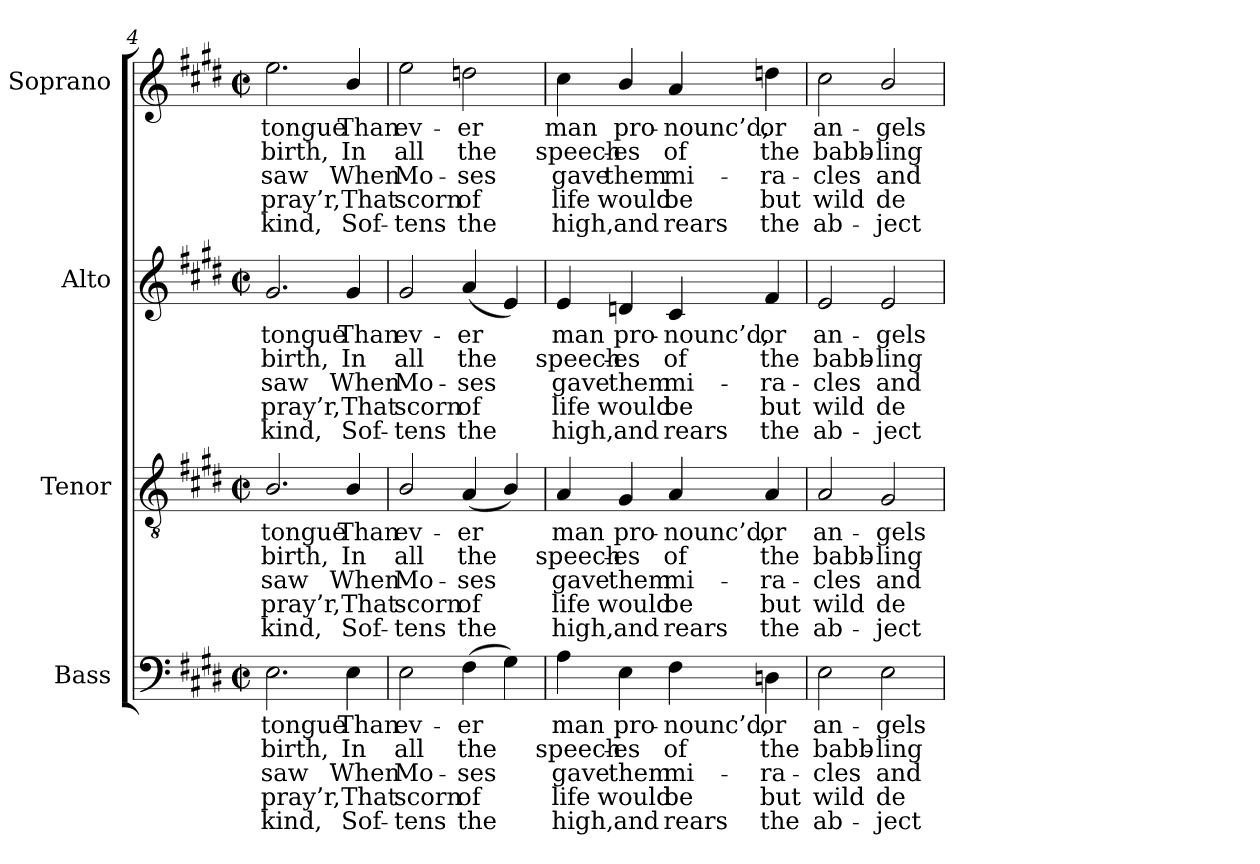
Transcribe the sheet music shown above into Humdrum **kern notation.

**kern	**text	**text	**text	**text	**text	**kern	**text	**text	**text	**text	**text	**kern	**text	**text	**text	**text	**text	**kern	**text	**text	**text	**text	**text
*part4	*part4	*part4	*part4	*part4	*part4	*part3	*part3	*part3	*part3	*part3	*part3	*part2	*part2	*part2	*part2	*part2	*part2	*part1	*part1	*part1	*part1	*part1	*part1
*staff4	*staff4	*staff4	*staff4	*staff4	*staff4	*staff3	*staff3	*staff3	*staff3	*staff3	*staff3	*staff2	*staff2	*staff2	*staff2	*staff2	*staff2	*staff1	*staff1	*staff1	*staff1	*staff1	*staff1
*I"Bass	*	*	*	*	*	*I"Tenor	*	*	*	*	*	*I"Alto	*	*	*	*	*	*I"Soprano	*	*	*	*	*
*I'B.	*	*	*	*	*	*I'T.	*	*	*	*	*	*I'A.	*	*	*	*	*	*I'S.	*	*	*	*	*
*clefF4	*	*	*	*	*	*clefGv2	*	*	*	*	*	*clefG2	*	*	*	*	*	*clefG2	*	*	*	*	*
*	*	*	*	*	*	*ITrd7c12	*	*	*	*	*	*	*	*	*	*	*	*	*	*	*	*	*
*k[f#c#g#d#]	*	*	*	*	*	*k[f#c#g#d#]	*	*	*	*	*	*k[f#c#g#d#]	*	*	*	*	*	*k[f#c#g#d#]	*	*	*	*	*
*E:	*	*	*	*	*	*E:	*	*	*	*	*	*E:	*	*	*	*	*	*E:	*	*	*	*	*
*M2/2	*	*	*	*	*	*M2/2	*	*	*	*	*	*M2/2	*	*	*	*	*	*M2/2	*	*	*	*	*
*met(c|)	*	*	*	*	*	*met(c|)	*	*	*	*	*	*met(c|)	*	*	*	*	*	*met(c|)	*	*	*	*	*
=4	=4	=4	=4	=4	=4	=4	=4	=4	=4	=4	=4	=4	=4	=4	=4	=4	=4	=4	=4	=4	=4	=4	=4
!	!LO:LY:b:color=#000000	!LO:LY:b:color=#000000	!LO:LY:b:color=#000000	!LO:LY:b:color=#000000	!LO:LY:b:color=#000000	!	!	!	!	!	!	!	!	!	!	!	!	!	!	!	!	!	!
!	!	!	!	!	!	!	!LO:LY:b:color=#000000	!LO:LY:b:color=#000000	!LO:LY:b:color=#000000	!LO:LY:b:color=#000000	!LO:LY:b:color=#000000	!	!	!	!	!	!	!	!	!	!	!	!
!	!	!	!	!	!	!	!	!	!	!	!	!	!LO:LY:b:color=#000000	!LO:LY:b:color=#000000	!LO:LY:b:color=#000000	!LO:LY:b:color=#000000	!LO:LY:b:color=#000000	!	!	!	!	!	!
!	!	!	!	!	!	!	!	!	!	!	!	!	!	!	!	!	!	!	!LO:LY:b:color=#000000	!LO:LY:b:color=#000000	!LO:LY:b:color=#000000	!LO:LY:b:color=#000000	!LO:LY:b:color=#000000
2.Ei\	tongue	birth,	saw	pray’r,	kind,	2.BBi/	tongue	birth,	saw	pray’r,	kind,	2.g#i/	tongue	birth,	saw	pray’r,	kind,	2.eei\	tongue	birth,	saw	pray’r,	kind,
!	!LO:LY:b:color=#000000	!LO:LY:b:color=#000000	!LO:LY:b:color=#000000	!LO:LY:b:color=#000000	!LO:LY:b:color=#000000	!	!	!	!	!	!	!	!	!	!	!	!	!	!	!	!	!	!
!	!	!	!	!	!	!	!LO:LY:b:color=#000000	!LO:LY:b:color=#000000	!LO:LY:b:color=#000000	!LO:LY:b:color=#000000	!LO:LY:b:color=#000000	!	!	!	!	!	!	!	!	!	!	!	!
!	!	!	!	!	!	!	!	!	!	!	!	!	!LO:LY:b:color=#000000	!LO:LY:b:color=#000000	!LO:LY:b:color=#000000	!LO:LY:b:color=#000000	!LO:LY:b:color=#000000	!	!	!	!	!	!
!	!	!	!	!	!	!	!	!	!	!	!	!	!	!	!	!	!	!	!LO:LY:b:color=#000000	!LO:LY:b:color=#000000	!LO:LY:b:color=#000000	!LO:LY:b:color=#000000	!LO:LY:b:color=#000000
4Ei\	Than	In	When	That	Sof-	4BBi/	Than	In	When	That	Sof-	4g#i/	Than	In	When	That	Sof-	4bi/	Than	In	When	That	Sof-
=5	=5	=5	=5	=5	=5	=5	=5	=5	=5	=5	=5	=5	=5	=5	=5	=5	=5	=5	=5	=5	=5	=5	=5
!	!LO:LY:b:color=#000000	!LO:LY:b:color=#000000	!LO:LY:b:color=#000000	!LO:LY:b:color=#000000	!LO:LY:b:color=#000000	!	!	!	!	!	!	!	!	!	!	!	!	!	!	!	!	!	!
!	!	!	!	!	!	!	!LO:LY:b:color=#000000	!LO:LY:b:color=#000000	!LO:LY:b:color=#000000	!LO:LY:b:color=#000000	!LO:LY:b:color=#000000	!	!	!	!	!	!	!	!	!	!	!	!
!	!	!	!	!	!	!	!	!	!	!	!	!	!LO:LY:b:color=#000000	!LO:LY:b:color=#000000	!LO:LY:b:color=#000000	!LO:LY:b:color=#000000	!LO:LY:b:color=#000000	!	!	!	!	!	!
!	!	!	!	!	!	!	!	!	!	!	!	!	!	!	!	!	!	!	!LO:LY:b:color=#000000	!LO:LY:b:color=#000000	!LO:LY:b:color=#000000	!LO:LY:b:color=#000000	!LO:LY:b:color=#000000
2Ei\	ev-	all	-Mo-	-scorn	tens	2BBi/	ev-	all	-Mo-	-scorn	tens	2g#i/	ev-	all	-Mo-	-scorn	tens	2eei\	ev-	all	-Mo-	-scorn	tens
!	!LO:LY:b:color=#000000	!LO:LY:b:color=#000000	!LO:LY:b:color=#000000	!LO:LY:b:color=#000000	!LO:LY:b:color=#000000	!	!	!	!	!	!	!	!	!	!	!	!	!	!	!	!	!	!
!	!	!	!	!	!	!	!LO:LY:b:color=#000000	!LO:LY:b:color=#000000	!LO:LY:b:color=#000000	!LO:LY:b:color=#000000	!LO:LY:b:color=#000000	!	!	!	!	!	!	!	!	!	!	!	!
!	!	!	!	!	!	!	!	!	!	!	!	!	!LO:LY:b:color=#000000	!LO:LY:b:color=#000000	!LO:LY:b:color=#000000	!LO:LY:b:color=#000000	!LO:LY:b:color=#000000	!	!	!	!	!	!
!	!	!	!	!	!	!	!	!	!	!	!	!	!	!	!	!	!	!	!LO:LY:b:color=#000000	!LO:LY:b:color=#000000	!LO:LY:b:color=#000000	!LO:LY:b:color=#000000	!LO:LY:b:color=#000000
(4F#i\	-er	the	ses	of	the	(4AAi/	-er	the	ses	of	the	(4ai/	-er	the	ses	of	the	2ddni\	-er	the	ses	of	the
4G#i\)	.	.	.	.	.	4BBi/)	.	.	.	.	.	4ei/)	.	.	.	.	.	.	.	.	.	.	.
!!LO:LB:g=z
=6	=6	=6	=6	=6	=6	=6	=6	=6	=6	=6	=6	=6	=6	=6	=6	=6	=6	=6	=6	=6	=6	=6	=6
!	!LO:LY:b:color=#000000	!LO:LY:b:color=#000000	!LO:LY:b:color=#000000	!LO:LY:b:color=#000000	!LO:LY:b:color=#000000	!	!	!	!	!	!	!	!	!	!	!	!	!	!	!	!	!	!
!	!	!	!	!	!	!	!LO:LY:b:color=#000000	!LO:LY:b:color=#000000	!LO:LY:b:color=#000000	!LO:LY:b:color=#000000	!LO:LY:b:color=#000000	!	!	!	!	!	!	!	!	!	!	!	!
!	!	!	!	!	!	!	!	!	!	!	!	!	!LO:LY:b:color=#000000	!LO:LY:b:color=#000000	!LO:LY:b:color=#000000	!LO:LY:b:color=#000000	!LO:LY:b:color=#000000	!	!	!	!	!	!
!	!	!	!	!	!	!	!	!	!	!	!	!	!	!	!	!	!	!	!LO:LY:b:color=#000000	!LO:LY:b:color=#000000	!LO:LY:b:color=#000000	!LO:LY:b:color=#000000	!LO:LY:b:color=#000000
4Ai\	man	speech-	gave	life	high,	4AAi/	man	speech-	gave	life	high,	4ei/	man	speech-	gave	life	high,	4cc#i\	man	speech-	gave	life	high,
!	!LO:LY:b:color=#000000	!LO:LY:b:color=#000000	!LO:LY:b:color=#000000	!LO:LY:b:color=#000000	!LO:LY:b:color=#000000	!	!	!	!	!	!	!	!	!	!	!	!	!	!	!	!	!	!
!	!	!	!	!	!	!	!LO:LY:b:color=#000000	!LO:LY:b:color=#000000	!LO:LY:b:color=#000000	!LO:LY:b:color=#000000	!LO:LY:b:color=#000000	!	!	!	!	!	!	!	!	!	!	!	!
!	!	!	!	!	!	!	!	!	!	!	!	!	!LO:LY:b:color=#000000	!LO:LY:b:color=#000000	!LO:LY:b:color=#000000	!LO:LY:b:color=#000000	!LO:LY:b:color=#000000	!	!	!	!	!	!
!	!	!	!	!	!	!	!	!	!	!	!	!	!	!	!	!	!	!	!LO:LY:b:color=#000000	!LO:LY:b:color=#000000	!LO:LY:b:color=#000000	!LO:LY:b:color=#000000	!LO:LY:b:color=#000000
4Ei\	pro-	-es	them	would	and	4GG#i/	pro-	-es	them	would	and	4dni/	pro-	-es	them	would	and	4bi/	pro-	-es	them	would	and
!	!LO:LY:b:color=#000000	!LO:LY:b:color=#000000	!LO:LY:b:color=#000000	!LO:LY:b:color=#000000	!LO:LY:b:color=#000000	!	!	!	!	!	!	!	!	!	!	!	!	!	!	!	!	!	!
!	!	!	!	!	!	!	!LO:LY:b:color=#000000	!LO:LY:b:color=#000000	!LO:LY:b:color=#000000	!LO:LY:b:color=#000000	!LO:LY:b:color=#000000	!	!	!	!	!	!	!	!	!	!	!	!
!	!	!	!	!	!	!	!	!	!	!	!	!	!LO:LY:b:color=#000000	!LO:LY:b:color=#000000	!LO:LY:b:color=#000000	!LO:LY:b:color=#000000	!LO:LY:b:color=#000000	!	!	!	!	!	!
!	!	!	!	!	!	!	!	!	!	!	!	!	!	!	!	!	!	!	!LO:LY:b:color=#000000	!LO:LY:b:color=#000000	!LO:LY:b:color=#000000	!LO:LY:b:color=#000000	!LO:LY:b:color=#000000
4F#i\	-nounc’d,	of	mi-	-be	rears	4AAi/	-nounc’d,	of	mi-	-be	rears	4c#i/	-nounc’d,	of	mi-	-be	rears	4ai/	-nounc’d,	of	mi-	-be	rears
!	!LO:LY:b:color=#000000	!LO:LY:b:color=#000000	!LO:LY:b:color=#000000	!LO:LY:b:color=#000000	!LO:LY:b:color=#000000	!	!	!	!	!	!	!	!	!	!	!	!	!	!	!	!	!	!
!	!	!	!	!	!	!	!LO:LY:b:color=#000000	!LO:LY:b:color=#000000	!LO:LY:b:color=#000000	!LO:LY:b:color=#000000	!LO:LY:b:color=#000000	!	!	!	!	!	!	!	!	!	!	!	!
!	!	!	!	!	!	!	!	!	!	!	!	!	!LO:LY:b:color=#000000	!LO:LY:b:color=#000000	!LO:LY:b:color=#000000	!LO:LY:b:color=#000000	!LO:LY:b:color=#000000	!	!	!	!	!	!
!	!	!	!	!	!	!	!	!	!	!	!	!	!	!	!	!	!	!	!LO:LY:b:color=#000000	!LO:LY:b:color=#000000	!LO:LY:b:color=#000000	!LO:LY:b:color=#000000	!LO:LY:b:color=#000000
4Dni\	or	the	ra-	-but	the	4AAi/	or	the	ra-	-but	the	4f#i/	or	the	ra-	-but	the	4ddni\	or	the	ra-	-but	the
=7	=7	=7	=7	=7	=7	=7	=7	=7	=7	=7	=7	=7	=7	=7	=7	=7	=7	=7	=7	=7	=7	=7	=7
!	!LO:LY:b:color=#000000	!LO:LY:b:color=#000000	!LO:LY:b:color=#000000	!LO:LY:b:color=#000000	!LO:LY:b:color=#000000	!	!	!	!	!	!	!	!	!	!	!	!	!	!	!	!	!	!
!	!	!	!	!	!	!	!LO:LY:b:color=#000000	!LO:LY:b:color=#000000	!LO:LY:b:color=#000000	!LO:LY:b:color=#000000	!LO:LY:b:color=#000000	!	!	!	!	!	!	!	!	!	!	!	!
!	!	!	!	!	!	!	!	!	!	!	!	!	!LO:LY:b:color=#000000	!LO:LY:b:color=#000000	!LO:LY:b:color=#000000	!LO:LY:b:color=#000000	!LO:LY:b:color=#000000	!	!	!	!	!	!
!	!	!	!	!	!	!	!	!	!	!	!	!	!	!	!	!	!	!	!LO:LY:b:color=#000000	!LO:LY:b:color=#000000	!LO:LY:b:color=#000000	!LO:LY:b:color=#000000	!LO:LY:b:color=#000000
2Ei\	an-	babb-	cles	wild	ab-	2AAi/	an-	babb-	cles	wild	ab-	2ei/	an-	babb-	cles	wild	ab-	2cc#i\	an-	babb-	cles	wild	ab-
!	!LO:LY:b:color=#000000	!LO:LY:b:color=#000000	!LO:LY:b:color=#000000	!LO:LY:b:color=#000000	!LO:LY:b:color=#000000	!	!	!	!	!	!	!	!	!	!	!	!	!	!	!	!	!	!
!	!	!	!	!	!	!	!LO:LY:b:color=#000000	!LO:LY:b:color=#000000	!LO:LY:b:color=#000000	!LO:LY:b:color=#000000	!LO:LY:b:color=#000000	!	!	!	!	!	!	!	!	!	!	!	!
!	!	!	!	!	!	!	!	!	!	!	!	!	!LO:LY:b:color=#000000	!LO:LY:b:color=#000000	!LO:LY:b:color=#000000	!LO:LY:b:color=#000000	!LO:LY:b:color=#000000	!	!	!	!	!	!
!	!	!	!	!	!	!	!	!	!	!	!	!	!	!	!	!	!	!	!LO:LY:b:color=#000000	!LO:LY:b:color=#000000	!LO:LY:b:color=#000000	!LO:LY:b:color=#000000	!LO:LY:b:color=#000000
2Ei\	-gels	-ling	-and	de-	-ject	2GG#i/	-gels	-ling	-and	de-	-ject	2ei/	-gels	-ling	-and	de-	-ject	2bi/	-gels	-ling	-and	de-	-ject
=	=	=	=	=	=	=	=	=	=	=	=	=	=	=	=	=	=	=	=	=	=	=	=
*-	*-	*-	*-	*-	*-	*-	*-	*-	*-	*-	*-	*-	*-	*-	*-	*-	*-	*-	*-	*-	*-	*-	*-
